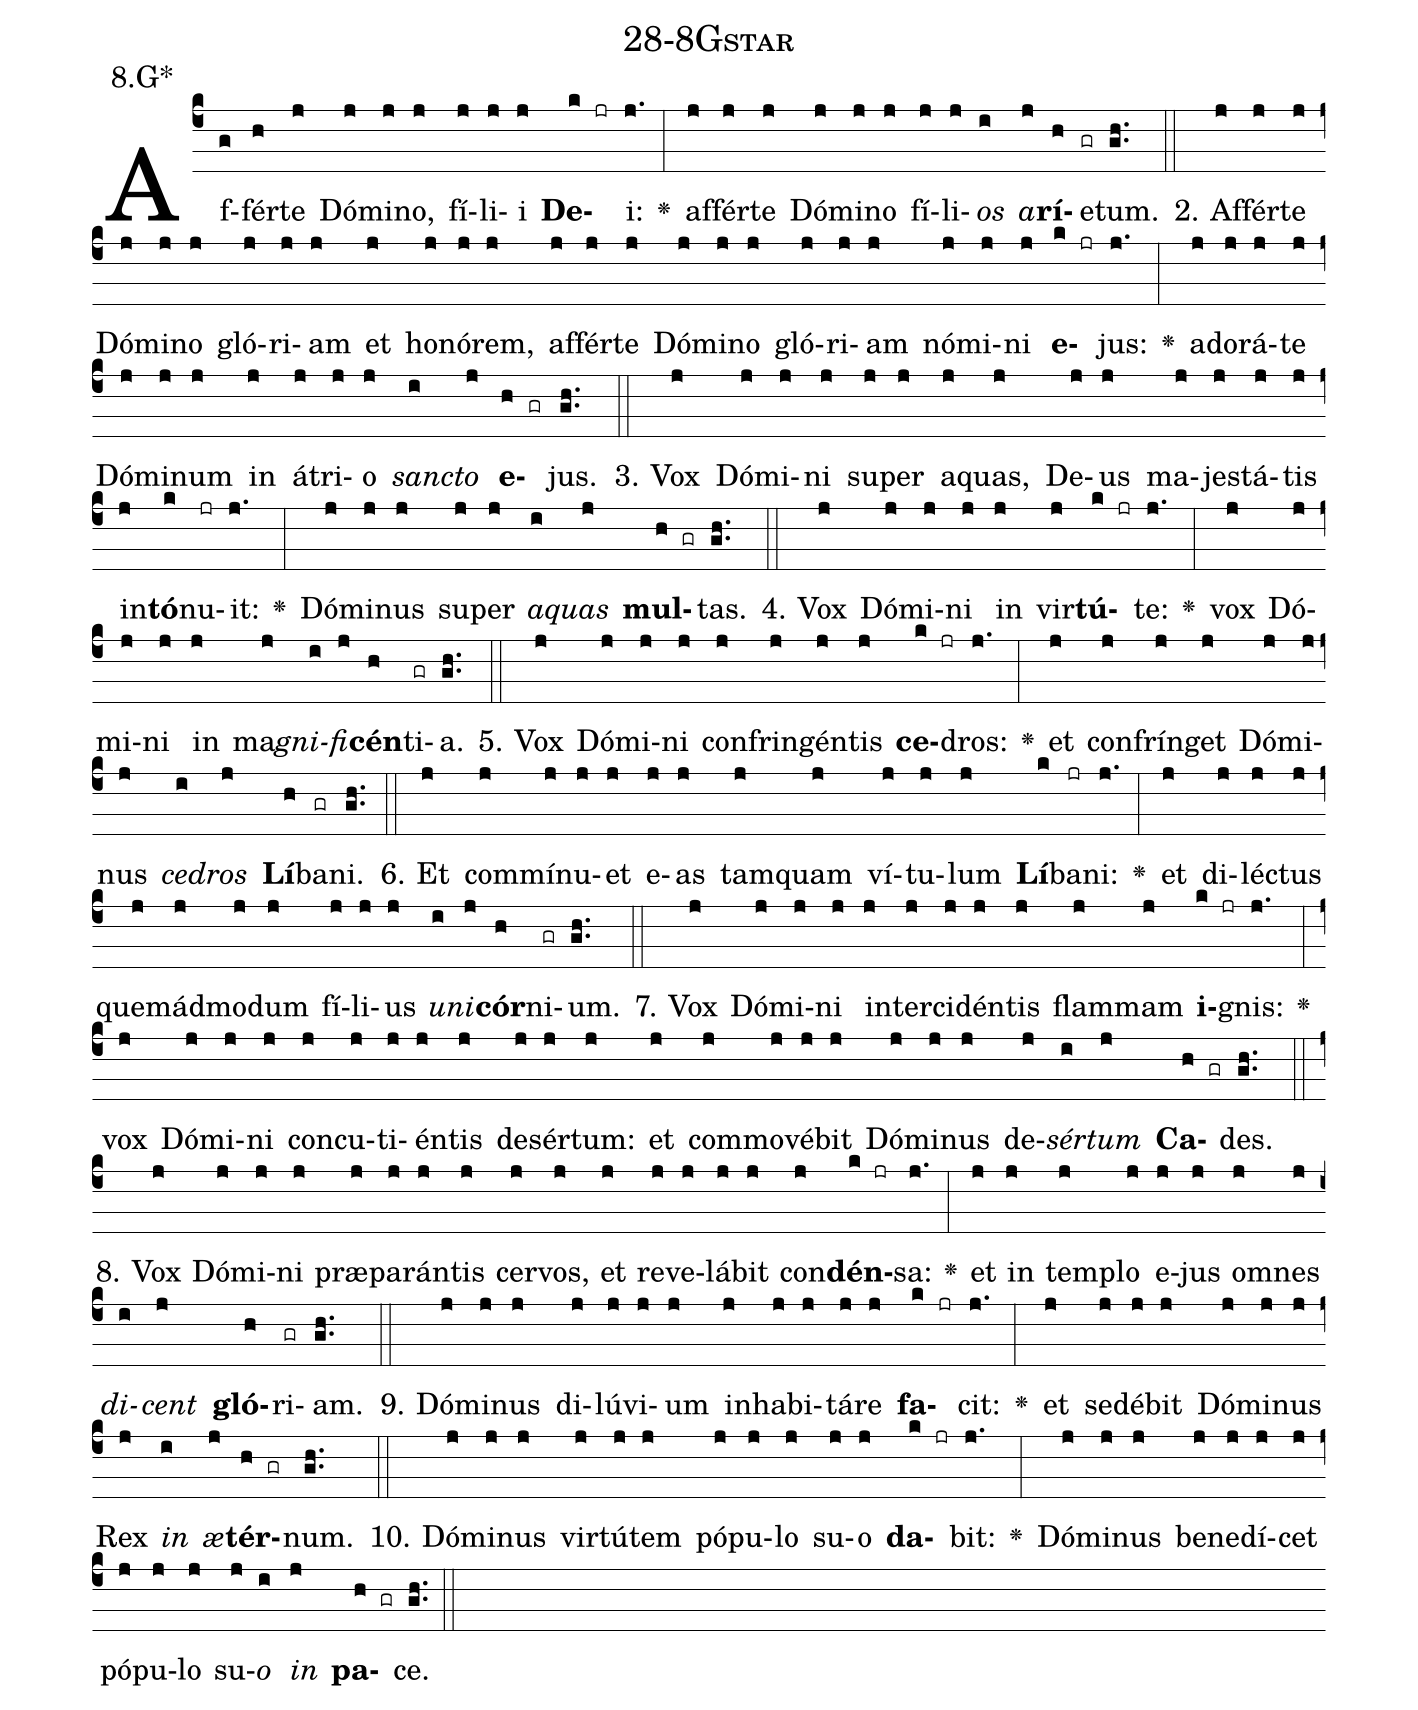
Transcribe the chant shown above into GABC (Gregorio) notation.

name: 28-8Gstar;
annotation: 8.G*;
%%
(c4)Af(g)fér(h)te(j) Dó(j)mi(j)no,(j) fí(j)li(j)i(j) <b>De</b>(k jr)i:(j.) <v>\greheightstar</v>(:) af(j)fér(j)te(j) Dó(j)mi(j)no(j) fí(j)li(j)<i>os</i>(i) <i>a</i>(j)<b>rí</b>(h)e(gr)tum.(gh..) (::)
2. Af(j)fér(j)te(j) Dó(j)mi(j)no(j) gló(j)ri(j)am(j) et(j) ho(j)nó(j)rem,(j) af(j)fér(j)te(j) Dó(j)mi(j)no(j) gló(j)ri(j)am(j) nó(j)mi(j)ni(j) <b>e</b>(k jr)jus:(j.) <v>\greheightstar</v>(:) ad(j)o(j)rá(j)te(j) Dó(j)mi(j)num(j) in(j) á(j)tri(j)o(j) <i>sanc</i>(i)<i>to</i>(j) <b>e</b>(h gr)jus.(gh..) (::)
3. Vox(j) Dó(j)mi(j)ni(j) su(j)per(j) a(j)quas,(j) De(j)us(j) ma(j)jes(j)tá(j)tis(j) in(j)<b>tó</b>(k)nu(jr)it:(j.) <v>\greheightstar</v>(:) Dó(j)mi(j)nus(j) su(j)per(j) <i>a</i>(i)<i>quas</i>(j) <b>mul</b>(h gr)tas.(gh..) (::)
4. Vox(j) Dó(j)mi(j)ni(j) in(j) vir(j)<b>tú</b>(k jr)te:(j.) <v>\greheightstar</v>(:) vox(j) Dó(j)mi(j)ni(j) in(j) ma(j)<i>gni</i>(i)<i>fi</i>(j)<b>cén</b>(h)ti(gr)a.(gh..) (::)
5. Vox(j) Dó(j)mi(j)ni(j) con(j)frin(j)gén(j)tis(j) <b>ce</b>(k jr)dros:(j.) <v>\greheightstar</v>(:) et(j) con(j)frín(j)get(j) Dó(j)mi(j)nus(j) <i>ce</i>(i)<i>dros</i>(j) <b>Lí</b>(h)ba(gr)ni.(gh..) (::)
6. Et(j) com(j)mí(j)nu(j)et(j) e(j)as(j) tam(j)quam(j) ví(j)tu(j)lum(j) <b>Lí</b>(k)ba(jr)ni:(j.) <v>\greheightstar</v>(:) et(j) di(j)léc(j)tus(j) quem(j)ád(j)mo(j)dum(j) fí(j)li(j)us(j) <i>u</i>(i)<i>ni</i>(j)<b>cór</b>(h)ni(gr)um.(gh..) (::)
7. Vox(j) Dó(j)mi(j)ni(j) in(j)ter(j)ci(j)dén(j)tis(j) flam(j)mam(j) <b>i</b>(k jr)gnis:(j.) <v>\greheightstar</v>(:) vox(j) Dó(j)mi(j)ni(j) con(j)cu(j)ti(j)én(j)tis(j) de(j)sér(j)tum:(j) et(j) com(j)mo(j)vé(j)bit(j) Dó(j)mi(j)nus(j) de(j)<i>sér</i>(i)<i>tum</i>(j) <b>Ca</b>(h gr)des.(gh..) (::)
8. Vox(j) Dó(j)mi(j)ni(j) præ(j)pa(j)rán(j)tis(j) cer(j)vos,(j) et(j) re(j)ve(j)lá(j)bit(j) con(j)<b>dén</b>(k jr)sa:(j.) <v>\greheightstar</v>(:) et(j) in(j) tem(j)plo(j) e(j)jus(j) om(j)nes(j) <i>di</i>(i)<i>cent</i>(j) <b>gló</b>(h)ri(gr)am.(gh..) (::)
9. Dó(j)mi(j)nus(j) di(j)lú(j)vi(j)um(j) in(j)ha(j)bi(j)tá(j)re(j) <b>fa</b>(k jr)cit:(j.) <v>\greheightstar</v>(:) et(j) se(j)dé(j)bit(j) Dó(j)mi(j)nus(j) Rex(j) <i>in</i>(i) <i>æ</i>(j)<b>tér</b>(h gr)num.(gh..) (::)
10. Dó(j)mi(j)nus(j) vir(j)tú(j)tem(j) pó(j)pu(j)lo(j) su(j)o(j) <b>da</b>(k jr)bit:(j.) <v>\greheightstar</v>(:) Dó(j)mi(j)nus(j) be(j)ne(j)dí(j)cet(j) pó(j)pu(j)lo(j) su(j)<i>o</i>(i) <i>in</i>(j) <b>pa</b>(h gr)ce.(gh..) (::)
